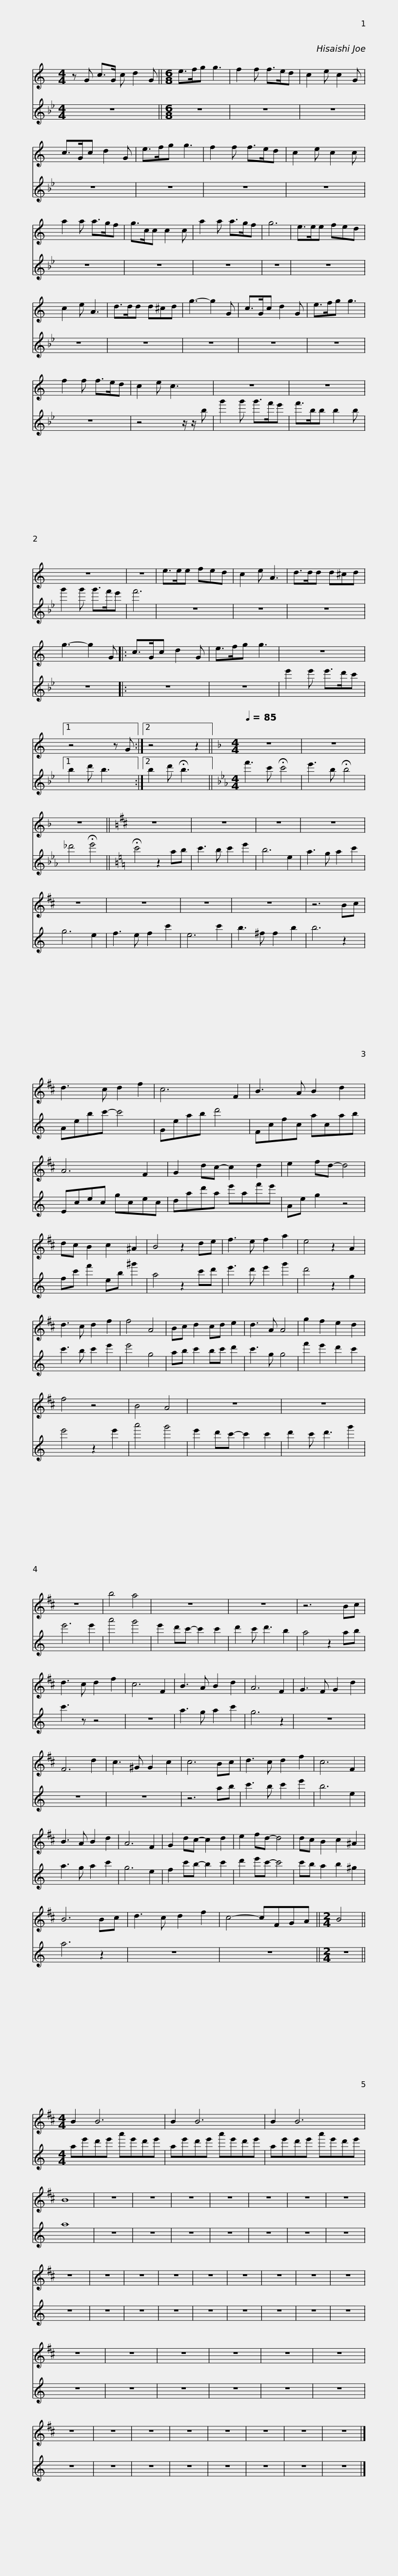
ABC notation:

X:1
%%score 1 2
L:1/8
M:4/4
I:linebreak $
K:Bb
V:1 treble transpose=-2
V:2 treble
V:1
[K:C] z G c>G c d2 G ||[M:6/8] e>fg g3 | f2 f f>ed | c2 e c2 G | c>Gc d2 G | %5
 e>fg g3 |$ f2 f f>ed | c2 e c2 c | a2 a a>gf | g>cc c2 c | %10
 a2 a a>gf | g6 | e>ee fed | c2 e A3 |$ d>dd d^cd | %15
 g3- g2 G | c>Gc d2 G | e>fg g3 | f2 f f>ed | c2 e c3 | %20
 z6 |$ z6 | z6 | z6 | e>ee fed | %25
 c2 e A3 | d>dd d^cd | g3- g2 G |:$[K:C] c>Gc d2 G | e>fg g3 | %30
 z6 |1 z4 z G :|2 z4 z2 ||[K:F][M:4/4][Q:1/4=85] z8 |$ z8 | %35
 z8 ||[K:D] z8 | z8 | z8 | z8 | %40
 z8 | z8 | z8 |$ z8 | z6 Bc | %45
 d3 c d2 f2 | c6 F2 | B3 A B2 d2 | A6 F2 |$ G2 dc- c2 d2 | %50
 e2 fd- d4 | dc B2 c2 ^A2 | B4 z2 de | f3 e f2 a2 | e4 z2 A2 |$ %55
 d3 c d2 f2 | f4 A4 | Bc d2 cd e2 | d3 A A4 | g2 f2 e2 d2 | %60
 f4 z4 | B4 A4 | z8 |$ z8 | z8 | %65
 b4 a4 | z8 | z8 | z6 Bc | d3 c d2 f2 | %70
 c6 F2 |$ B3 A B2 d2 | A6 F2 | G3 F G2 d2 | F6 d2 | %75
 c3 ^G G2 c2 | c6 Bc | d3 c d2 f2 | c6 F2 |$ B3 A B2 d2 | %80
 A6 F2 | G2 dc- c2 d2 | e2 fd- d4 | dc B2 c2 ^A2 | B6 Bc | %85
 d3 c d2 f2 |$ c4- cFGA ||[M:2/4] B4 ||[M:4/4] B2 B6 | B2 B6 |$ %90
 B2 B6 | B8 | z8 | z8 | z8 | %95
 z8 | z8 | z8 | z8 | z8 | %100
 z8 | z8 | z8 |$ z8 | z8 | %105
 z8 | z8 | z8 | z8 | z8 | %110
 z8 | z8 | z8 | z8 | z8 | %115
 z8 | z8 | z8 | z8 |$ z8 | %120
 z8 | z8 |] %122
V:2
 z8 ||[M:6/8] z6 | z6 | z6 | z6 | %5
 z6 |$ z6 | z6 | z6 | z6 | %10
 z6 | z6 | z6 | z6 |$ z6 | %15
 z6 | z6 | z6 | z6 | z4 z/ z/ b | %20
 g'2 g' g'>f'e' |$ f'>bb b2 b | g'2 g' g'>f'e' | f'6 | z6 | %25
 z6 | z6 | z6 |:$[K:Bb] z6 | z6 | %30
 e'2 e' e'>d'c' |1 b2 d' b3 :|2 b2 d' !fermata!b3 ||[K:Eb][M:4/4] f'3 c' !fermata!c'4 |$ e'3 b !fermata!b4 | %35
 _d'4 !fermata!e'4 ||[K:C] !fermata!c'4 z2 ab | c'3 b c'2 e'2 | b6 e2 | a3 g a2 c'2 | %40
 g6 e2 | f3 e f2 c'2 | e6 c'2 |$ b3 ^f f2 b2 | b6 z2 | %45
 Aebc'- c'4 | Geab d'4 | Fcfc acab | Ecec gcec |$ dad'a e'af'e' | %50
 Ae g2 z4 | fc' f'2 eb ^g'2 | a4 z2 c'd' | e'3 d' e'2 g'2 | d'4 z2 g2 |$ %55
 c'3 b c'2 e'2 | e'4 g4 | ab c'2 bc' d'2 | c'3 g g4 | f'2 e'2 d'2 c'2 | %60
 e'4 z2 e'2 | a'4 g'4 | e'2 d'c'- c'2 c'2 |$ d'2 c' d'3 g'2 | e'6 e'2 | %65
 a'4 g'4 | e'2 d'c'- c'2 c'2 | d'2 c' d'3 b2 | a4 z2 ab | c'3 z z4 | %70
 z8 |$ a3 g a2 c'2 | g6 z2 | z8 | z8 | %75
 z8 | z6 ab | c'3 b c'2 e'2 | b6 e2 |$ a3 g a2 c'2 | %80
 g6 e2 | f2 c'b- b2 c'2 | d'2 e'c'- c'4 | c'b a2 b2 ^g2 | a6 z2 | %85
 z8 |$ z8 ||[M:2/4] z4 ||[M:4/4] ae'd'e' a'e'd'e' | ae'd'e' a'e'd'e' |$ %90
 ae'd'e' a'e'd'e' | a8 | z8 | z8 | z8 | %95
 z8 | z8 | z8 | z8 | z8 | %100
 z8 | z8 | z8 |$ z8 | z8 | %105
 z8 | z8 | z8 | z8 | z8 | %110
 z8 | z8 | z8 | z8 | z8 | %115
 z8 | z8 | z8 | z8 |$ z8 | %120
 z8 | z8 |] %122
